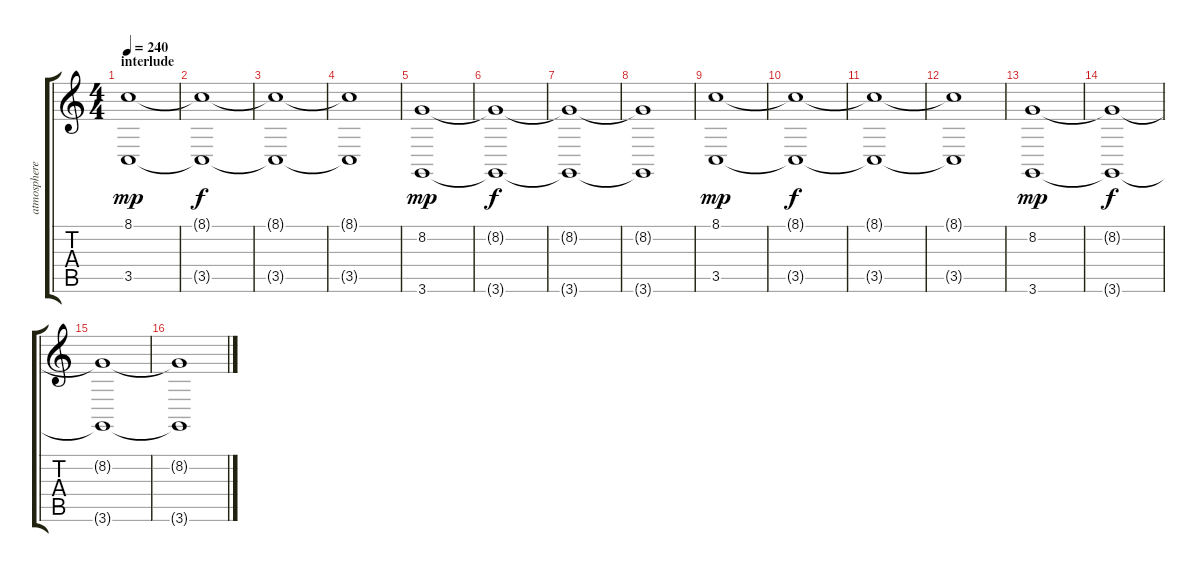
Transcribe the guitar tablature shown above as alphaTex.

\track ("atmosphere(alex stariopoli)" "atmosphere") {instrument stringensemble2}
\staff {score tabs}
\tuning (E4 B3 G3 D3 A2 E2) {hide}
\ts (4 4)
\section ("" "interlude")
\tempo 240
\clef g2
\ks c
(8.1 3.5).1{dy mp} |
(8.1{t} 3.5{t}).1{dy f} |
(8.1{t} 3.5{t}).1 |
(8.1{t} 3.5{t}).1 |
(8.2 3.6).1{dy mp} |
(8.2{t} 3.6{t}).1{dy f} |
(8.2{t} 3.6{t}).1 |
(8.2{t} 3.6{t}).1 |
(8.1 3.5).1{dy mp} |
(8.1{t} 3.5{t}).1{dy f} |
(8.1{t} 3.5{t}).1 |
(8.1{t} 3.5{t}).1 |
(8.2 3.6).1{dy mp} |
(8.2{t} 3.6{t}).1{dy f} |
(8.2{t} 3.6{t}).1 |
(8.2{t} 3.6{t}).1
